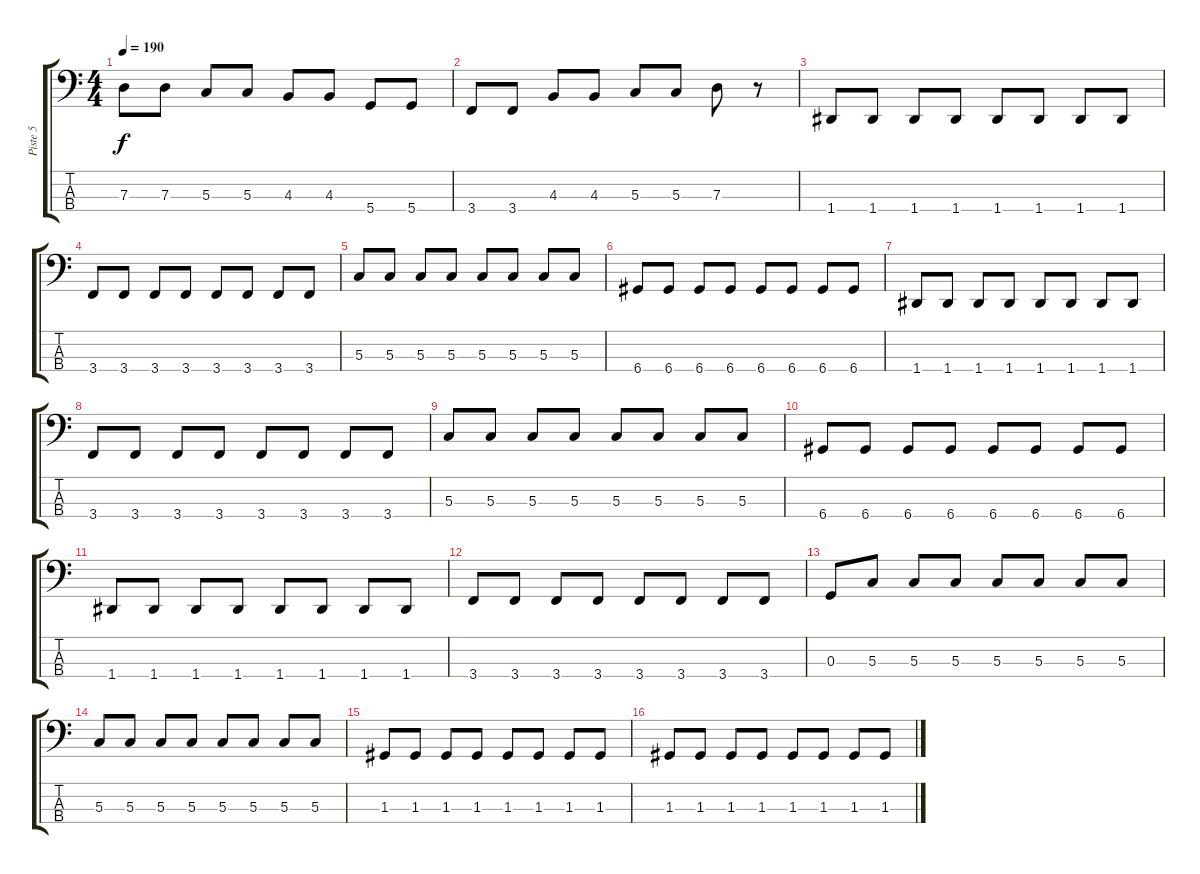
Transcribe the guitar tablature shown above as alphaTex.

\track ("Piste 5" "Piste 5") {instrument electricbasspick}
\staff {score tabs}
\tuning (F2 C2 G1 D1) {hide}
\ts (4 4)
\tempo 190
\clef f4
\ks c
7.3.8{dy f} 7.3.8 5.3.8 5.3.8 4.3.8 4.3.8 5.4.8 5.4.8 |
3.4.8 3.4.8 4.3.8 4.3.8 5.3.8 5.3.8 7.3.8 r.8 |
1.4.8 1.4.8 1.4.8 1.4.8 1.4.8 1.4.8 1.4.8 1.4.8 |
3.4.8 3.4.8 3.4.8 3.4.8 3.4.8 3.4.8 3.4.8 3.4.8 |
5.3.8 5.3.8 5.3.8 5.3.8 5.3.8 5.3.8 5.3.8 5.3.8 |
6.4.8 6.4.8 6.4.8 6.4.8 6.4.8 6.4.8 6.4.8 6.4.8 |
1.4.8 1.4.8 1.4.8 1.4.8 1.4.8 1.4.8 1.4.8 1.4.8 |
3.4.8 3.4.8 3.4.8 3.4.8 3.4.8 3.4.8 3.4.8 3.4.8 |
5.3.8 5.3.8 5.3.8 5.3.8 5.3.8 5.3.8 5.3.8 5.3.8 |
6.4.8 6.4.8 6.4.8 6.4.8 6.4.8 6.4.8 6.4.8 6.4.8 |
1.4.8 1.4.8 1.4.8 1.4.8 1.4.8 1.4.8 1.4.8 1.4.8 |
3.4.8 3.4.8 3.4.8 3.4.8 3.4.8 3.4.8 3.4.8 3.4.8 |
0.3.8 5.3.8 5.3.8 5.3.8 5.3.8 5.3.8 5.3.8 5.3.8 |
5.3.8 5.3.8 5.3.8 5.3.8 5.3.8 5.3.8 5.3.8 5.3.8 |
1.3.8 1.3.8 1.3.8 1.3.8 1.3.8 1.3.8 1.3.8 1.3.8 |
1.3.8 1.3.8 1.3.8 1.3.8 1.3.8 1.3.8 1.3.8 1.3.8
